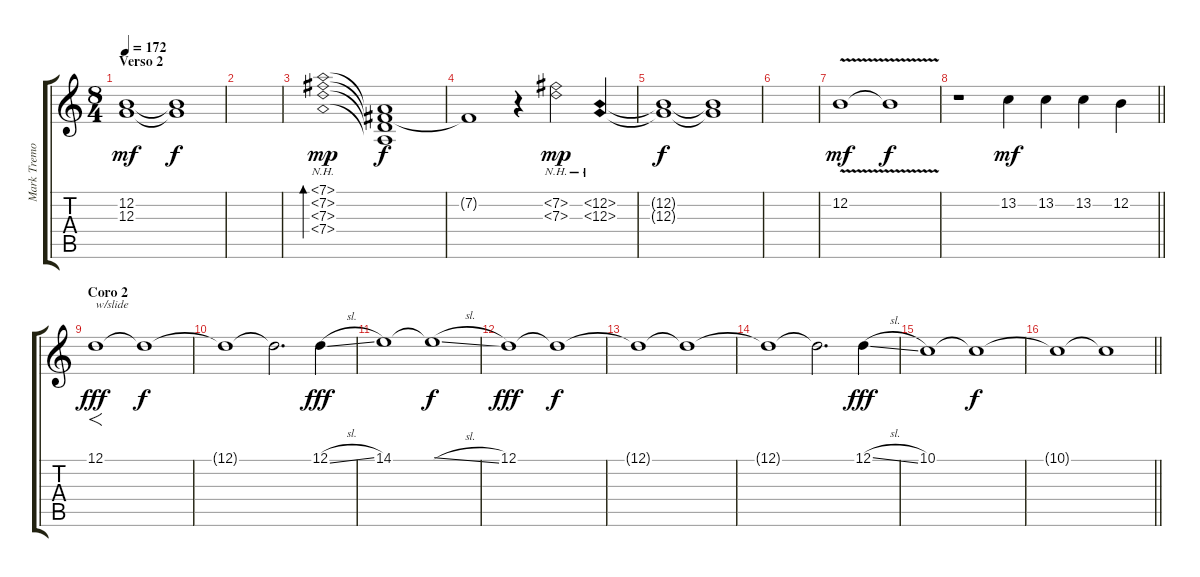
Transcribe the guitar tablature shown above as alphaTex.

\track ("Mark Tremonti [Guitar Delay]" "Mark Tremo") {instrument fx4atmosphere}
\staff {score tabs}
\tuning (D4 B3 G3 D3 G2 D2) {hide}
\ts (8 4)
\section ("" "Verso 2")
\tempo 172
\clef g2
\ks c
(12.2{t} 12.3{t}).1{dy mf volume 1} (12.2{t} 12.3{t}).1{dy f} |
|
(7.1{nh} 7.2{nh} 7.3{nh} 7.4{nh}).1{bd 240 dy mp volume 10} (7.1{t} 7.2{t} 7.3{t} 7.4{t}).1{dy f volume 3} |
7.2{t}.1 r.4 (7.2{nh} 7.3{nh}).2{dy mp volume 10} (12.2{nh} 12.3{nh}).4 |
(12.2{t} 12.3{t}).1{dy f volume 1} (12.2{t} 12.3{t}).1 |
|
12.2{v}.1{dy mf volume 10} 12.2{t}.1{dy f} |
\barLineRight lightlight
r.1 13.2.4{dy mf volume 8} 13.2.4 13.2.4 12.2.4 |
\section ("" "Coro 2")
12.1.1{f txt "w/slide" dy fff} 12.1{t}.1{dy f} |
12.1{t}.1 12.1{t}.2{d} 12.1{sl}.4{dy fff} |
14.1.1 14.1{sl t}.1{dy f} |
12.1.1{dy fff} 12.1{t}.1{dy f} |
12.1{t}.1 12.1{t}.1 |
12.1{t}.1 12.1{t}.2{d} 12.1{sl}.4{dy fff} |
10.1.1 10.1{t}.1{dy f} |
\barLineRight lightlight
10.1{t}.1 10.1{t}.1
